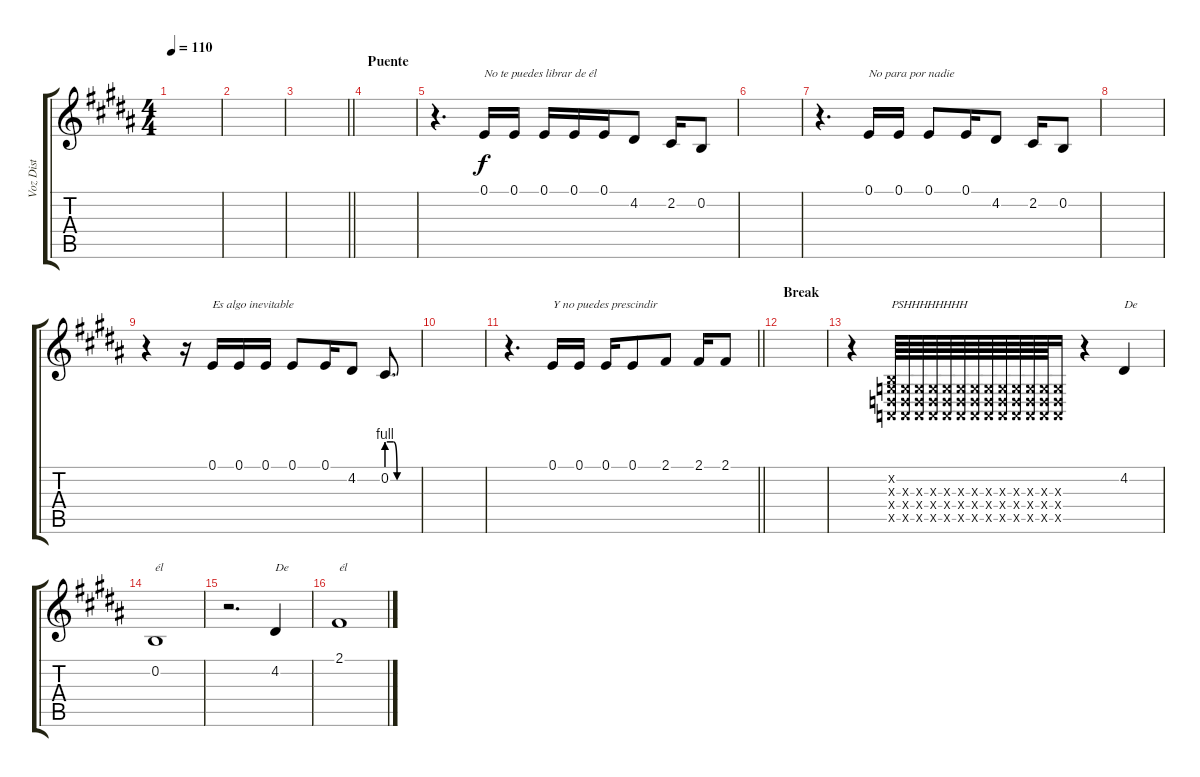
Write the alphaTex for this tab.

\track ("Voz Dist" "Voz Dist") {instrument bassoon}
\staff {score tabs}
\tuning (E4 B3 G3 D3 A2 E2) {hide}
\ts (4 4)
\tempo 110
\clef g2
\ks b
|
|
\barLineRight lightlight
|
\section ("" "Puente")
|
r.4{d} 0.1.16{txt "No te puedes librar de él"} 0.1.16 0.1.16 0.1.16 0.1.16 4.2.8 2.2.16 0.2.8 |
|
r.4{d} 0.1.16{txt "No para por nadie"} 0.1.16 0.1.8 0.1.16 4.2.8 2.2.16 0.2.8 |
|
r.4 r.16 0.1.16{txt "Es algo inevitable"} 0.1.16 0.1.16 0.1.8 0.1.16 4.2.8 0.2{be (custom 0 4 13 4 20 0 60 0)}.8{d} |
|
\barLineRight lightlight
r.4{d} 0.1.16{txt "Y no puedes prescindir"} 0.1.16 0.1.16 0.1.8 2.1.8 2.1.16 2.1.8 |
\section ("" "Break")
|
r.4 (0.2{x} 0.3{x} 0.4{x} 0.5{x}).64{txt "PSHHHHHHHH" dy f} (0.3{x} 0.4{x} 0.5{x}).64 (0.3{x} 0.4{x} 0.5{x}).64 (0.3{x} 0.4{x} 0.5{x}).64 (0.3{x} 0.4{x} 0.5{x}).64 (0.3{x} 0.4{x} 0.5{x}).64 (0.3{x} 0.4{x} 0.5{x}).64 (0.3{x} 0.4{x} 0.5{x}).64 (0.3{x} 0.4{x} 0.5{x}).64 (0.3{x} 0.4{x} 0.5{x}).64 (0.3{x} 0.4{x} 0.5{x}).64 (0.3{x} 0.4{x} 0.5{x}).64 (0.3{x} 0.4{x} 0.5{x}).16 r.4 4.2.4{txt "De"} |
0.2.1{txt "él"} |
r.2{d} 4.2.4{txt "De"} |
2.1.1{txt "él"}
